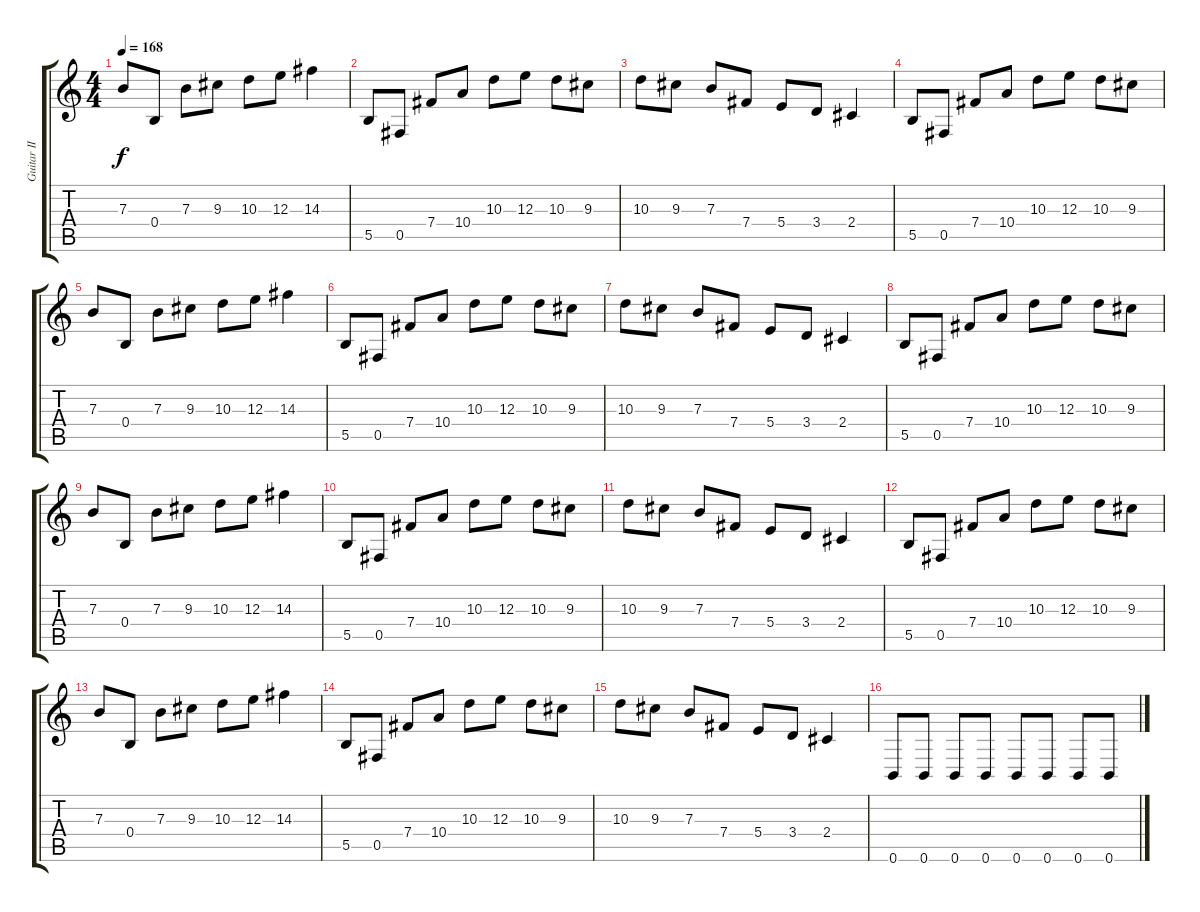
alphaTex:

\track ("Guitar II" "Guitar II") {instrument distortionguitar}
\staff {score tabs}
\tuning (Db4 Ab3 E3 B2 Gb2 B1) {hide}
\ts (4 4)
\tempo 168
\clef g2
\ks c
7.3.8{dy f} 0.4.8 7.3.8 9.3.8 10.3.8 12.3.8 14.3.4 |
5.5.8 0.5.8 7.4.8 10.4.8 10.3.8 12.3.8 10.3.8 9.3.8 |
10.3.8 9.3.8 7.3.8 7.4.8 5.4.8 3.4.8 2.4.4 |
5.5.8 0.5.8 7.4.8 10.4.8 10.3.8 12.3.8 10.3.8 9.3.8 |
7.3.8 0.4.8 7.3.8 9.3.8 10.3.8 12.3.8 14.3.4 |
5.5.8 0.5.8 7.4.8 10.4.8 10.3.8 12.3.8 10.3.8 9.3.8 |
10.3.8 9.3.8 7.3.8 7.4.8 5.4.8 3.4.8 2.4.4 |
5.5.8 0.5.8 7.4.8 10.4.8 10.3.8 12.3.8 10.3.8 9.3.8 |
7.3.8 0.4.8 7.3.8 9.3.8 10.3.8 12.3.8 14.3.4 |
5.5.8 0.5.8 7.4.8 10.4.8 10.3.8 12.3.8 10.3.8 9.3.8 |
10.3.8 9.3.8 7.3.8 7.4.8 5.4.8 3.4.8 2.4.4 |
5.5.8 0.5.8 7.4.8 10.4.8 10.3.8 12.3.8 10.3.8 9.3.8 |
7.3.8 0.4.8 7.3.8 9.3.8 10.3.8 12.3.8 14.3.4 |
5.5.8 0.5.8 7.4.8 10.4.8 10.3.8 12.3.8 10.3.8 9.3.8 |
10.3.8 9.3.8 7.3.8 7.4.8 5.4.8 3.4.8 2.4.4 |
0.6.8 0.6.8 0.6.8 0.6.8 0.6.8 0.6.8 0.6.8 0.6.8
